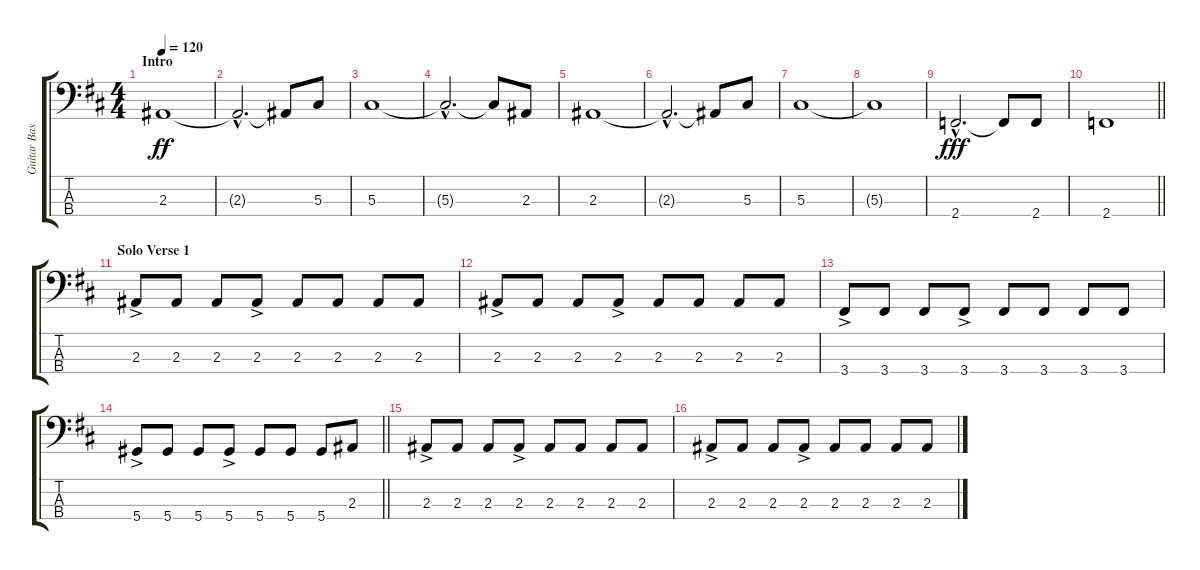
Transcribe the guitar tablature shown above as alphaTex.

\track ("Guitar Bass" "Guitar Bas") {instrument electricbassfinger}
\staff {score tabs}
\tuning (Gb2 Db2 Ab1 Eb1) {hide}
\ts (4 4)
\section ("" "Intro")
\tempo 120
\clef f4
\ks d
2.3.1{dy ff instrument electricbassfinger} |
2.3{hac t}.2{d} 2.3{t}.8 5.3.8 |
5.3.1 |
5.3{hac t}.2{d} 5.3{t}.8 2.3.8 |
2.3.1 |
2.3{hac t}.2{d} 2.3{t}.8 5.3.8 |
5.3.1 |
5.3{t}.1 |
2.4{hac}.2{d dy fff} 2.4{t}.8 2.4.8 |
\barLineRight lightlight
2.4.1 |
\section ("" "Solo Verse 1")
2.3{ac}.8 2.3.8 2.3.8 2.3{ac}.8 2.3.8 2.3.8 2.3.8 2.3.8 |
2.3{ac}.8 2.3.8 2.3.8 2.3{ac}.8 2.3.8 2.3.8 2.3.8 2.3.8 |
3.4{ac}.8 3.4.8 3.4.8 3.4{ac}.8 3.4.8 3.4.8 3.4.8 3.4.8 |
\barLineRight lightlight
5.4{ac}.8 5.4.8 5.4.8 5.4{ac}.8 5.4.8 5.4.8 5.4.8 2.3.8 |
2.3{ac}.8 2.3.8 2.3.8 2.3{ac}.8 2.3.8 2.3.8 2.3.8 2.3.8 |
2.3{ac}.8 2.3.8 2.3.8 2.3{ac}.8 2.3.8 2.3.8 2.3.8 2.3.8
